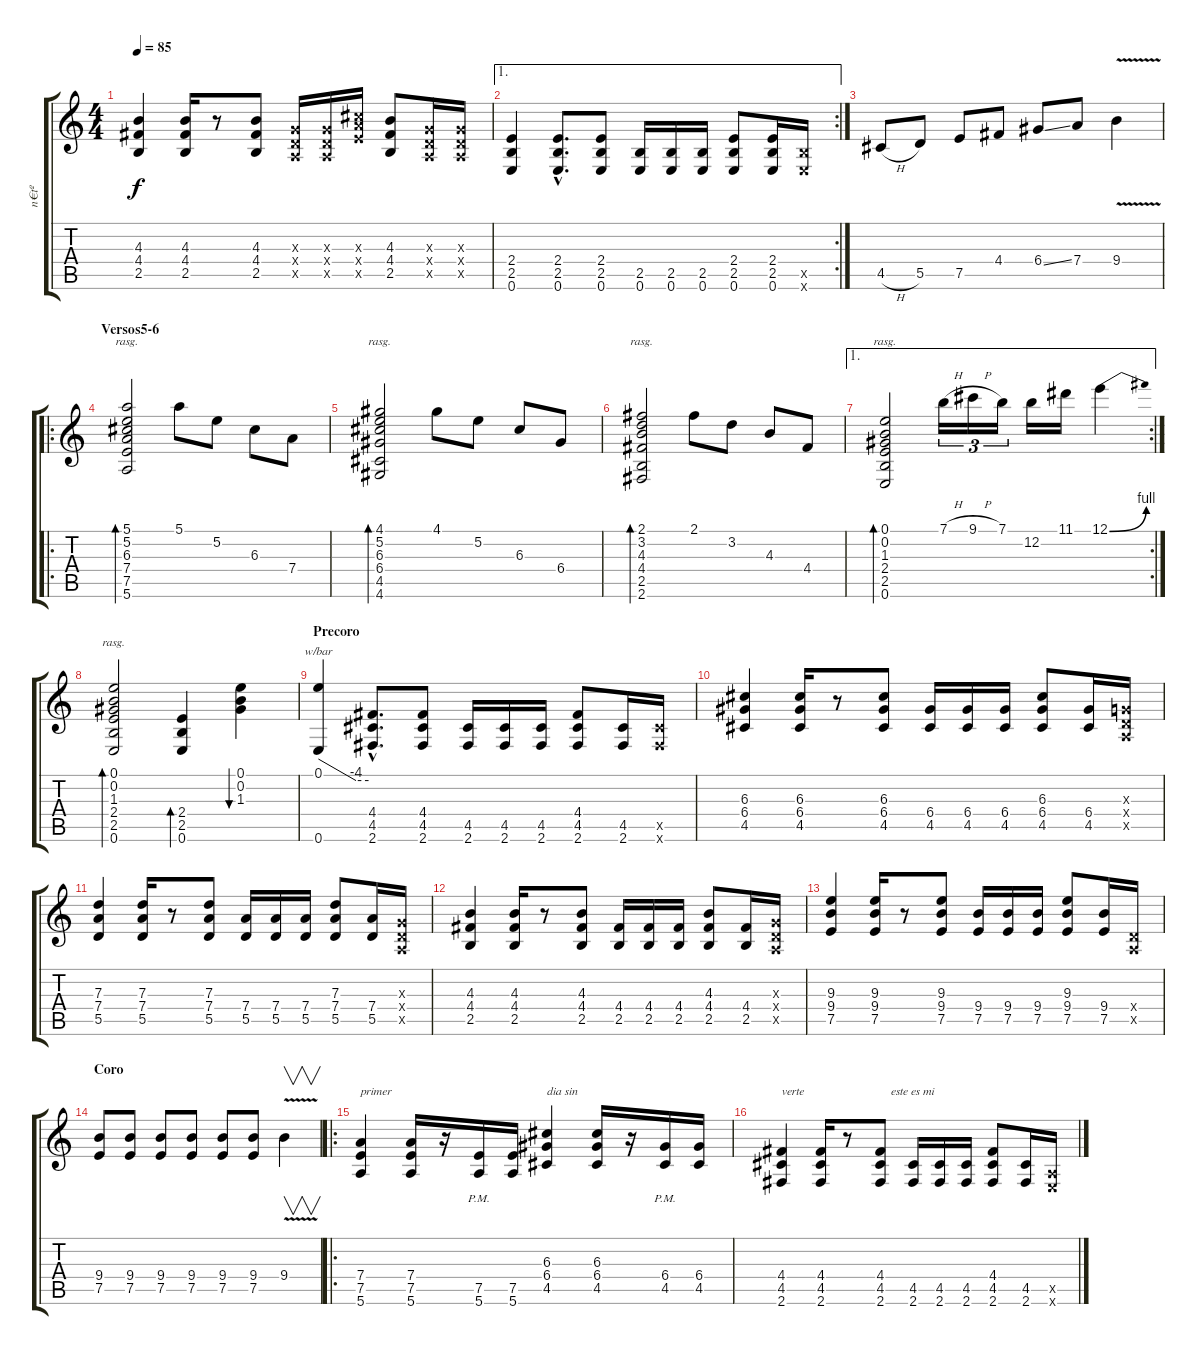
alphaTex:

\track ("n€tº" "n€tº") {instrument distortionguitar}
\staff {score tabs}
\tuning (E4 B3 G3 D3 A2 E2) {hide}
\ts (4 4)
\tempo 85
\clef g2
\ks c
(4.3 4.4 2.5).4{dy f} (4.3 4.4 2.5).16 r.8 (4.3 4.4 2.5).8 (0.3{x} 0.4{x} 0.5{x}).16 (0.3{x} 0.4{x} 0.5{x}).16 (6.3{x} 7.4{x} 7.5{x}).16 (4.3 4.4 2.5).8 (0.3{x} 0.4{x} 0.5{x}).16 (0.3{x} 0.4{x} 0.5{x}).16 |
\ae 1
\rc 2
(2.4 2.5 0.6).4 (2.4{hac} 2.5{hac} 0.6{hac}).8{d} (2.4 2.5 0.6).8 (2.5 0.6).16 (2.5 0.6).16 (2.5 0.6).16 (2.4 2.5 0.6).8 (2.4 2.5 0.6).16 (2.5{x} 0.6{x}).16 |
4.5{h}.8 5.5.8 7.5.8 4.4.8 6.4{ss}.8 7.4.8 9.4{v}.4 |
\ro
\section ("" "Versos5-6")
(5.1 5.2 6.3 7.4 7.5 5.6).2{bd 240 rasg ii volume 13 instrument electricguitarclean} 5.1.8 5.2.8 6.3.8 7.4.8 |
(4.1 5.2 6.3 6.4 4.5 4.6).2{bd 240 rasg ii} 4.1.8 5.2.8 6.3.8 6.4.8 |
(2.1 3.2 4.3 4.4 2.5 2.6).2{bd 240 rasg ii} 2.1.8 3.2.8 4.3.8 4.4.8 |
\ae 1
\rc 2
(0.1 0.2 1.3 2.4 2.5 0.6).2{bd 240 rasg ii} 7.1{h}.16{tu (3 2)} 9.1{h}.16{tu (3 2)} 7.1.16{tu (3 2)} 12.2.16 11.1.16 12.1{be (bend 0 0 60 4)}.4 |
\section ("" "")
(0.1 0.2 1.3 2.4 2.5 0.6).2{bd 240 rasg ii} (2.4 2.5 0.6).4{bd 120} (0.1 0.2 1.3).4{bu 120} |
\section ("" "Precoro")
(0.1 0.6).4{tbe (custom default 0 0 45 -16 60 -16) volume 11 instrument distortionguitar} (4.4{hac} 4.5{hac} 2.6{hac}).8{d} (4.4 4.5 2.6).8 (4.5 2.6).16 (4.5 2.6).16 (4.5 2.6).16 (4.4 4.5 2.6).8 (4.5 2.6).16 (4.5{x} 2.6{x}).16 |
(6.3 6.4 4.5).4 (6.3 6.4 4.5).16 r.8 (6.3 6.4 4.5).8 (6.4 4.5).16 (6.4 4.5).16 (6.4 4.5).16 (6.3 6.4 4.5).8 (6.4 4.5).16 (0.3{x} 0.4{x} 0.5{x}).16 |
(7.3 7.4 5.5).4 (7.3 7.4 5.5).16 r.8 (7.3 7.4 5.5).8 (7.4 5.5).16 (7.4 5.5).16 (7.4 5.5).16 (7.3 7.4 5.5).8 (7.4 5.5).16 (0.3{x} 0.4{x} 0.5{x}).16 |
(4.3 4.4 2.5).4 (4.3 4.4 2.5).16 r.8 (4.3 4.4 2.5).8 (4.4 2.5).16 (4.4 2.5).16 (4.4 2.5).16 (4.3 4.4 2.5).8 (4.4 2.5).16 (0.3{x} 0.4{x} 0.5{x}).16 |
(9.3 9.4 7.5).4 (9.3 9.4 7.5).16 r.8 (9.3 9.4 7.5).8 (9.4 7.5).16 (9.4 7.5).16 (9.4 7.5).16 (9.3 9.4 7.5).8 (9.4 7.5).16 (0.4{x} 0.5{x}).16 |
\section ("" "Coro")
(9.4 7.5).8 (9.4 7.5).8 (9.4 7.5).8 (9.4 7.5).8 (9.4 7.5).8 (9.4 7.5).8 9.4{v}.4{v volume 13 instrument guitarharmonics} |
\ro
(7.4 7.5 5.6).4{txt "primer" volume 11 instrument distortionguitar} (7.4 7.5 5.6).16 r.16 (7.5{pm} 5.6{pm}).16 (7.5 5.6).16 (6.3 6.4 4.5).4{txt "dia sin"} (6.3 6.4 4.5).16 r.16 (6.4{pm} 4.5{pm}).16 (6.4 4.5).16 |
(4.4 4.5 2.6).4{txt "verte                             este es mi"} (4.4 4.5 2.6).16 r.8 (4.4 4.5 2.6).8 (4.5 2.6).16 (4.5 2.6).16 (4.5 2.6).16 (4.4 4.5 2.6).8 (4.5 2.6).16 (0.5{x} 0.6{x}).16
